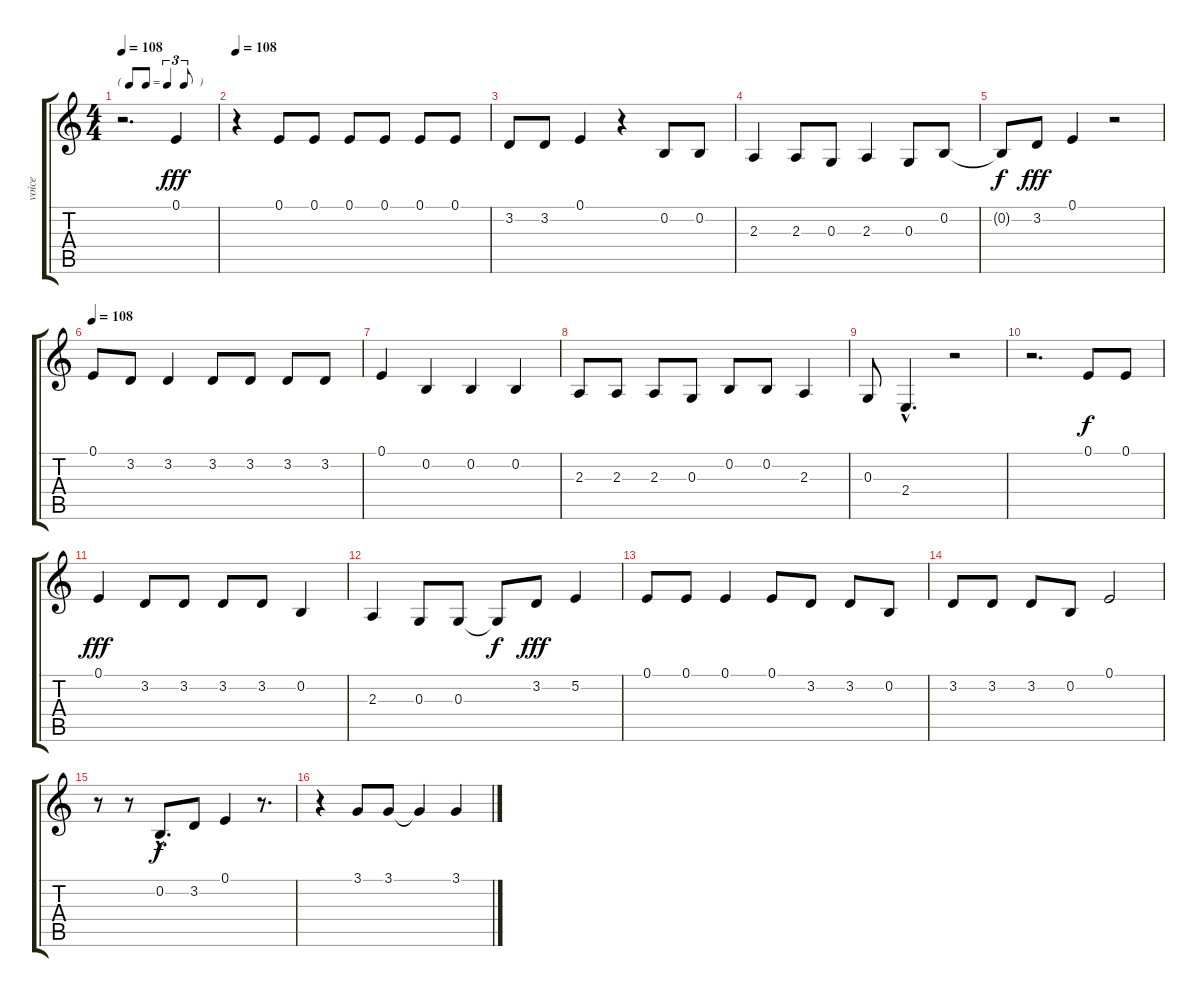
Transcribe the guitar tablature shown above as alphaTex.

\track ("voice" "voice") {instrument viola}
\staff {score tabs}
\tuning (E4 B3 G3 D3 A2 E2) {hide}
\ts (4 4)
\tf triplet8th
\tempo 108
\clef g2
\ks c
r.2{d dy f} 0.1.4{dy fff} |
\tempo 108
r.4 0.1.8 0.1.8 0.1.8 0.1.8 0.1.8 0.1.8 |
3.2.8 3.2.8 0.1.4 r.4 0.2.8 0.2.8 |
2.3.4 2.3.8 0.3.8 2.3.4 0.3.8 0.2.8 |
0.2{t}.8{dy f} 3.2.8{dy fff} 0.1.4 r.2 |
\tempo 108
0.1.8 3.2.8 3.2.4 3.2.8 3.2.8 3.2.8 3.2.8 |
0.1.4 0.2.4 0.2.4 0.2.4 |
2.3.8 2.3.8 2.3.8 0.3.8 0.2.8 0.2.8 2.3.4 |
0.3.8 2.4{hac}.4{d} r.2 |
r.2{d} 0.1.8{dy f} 0.1.8 |
0.1.4{dy fff} 3.2.8 3.2.8 3.2.8 3.2.8 0.2.4 |
2.3.4 0.3.8 0.3.8 0.3{t}.8{dy f} 3.2.8{dy fff} 5.2.4 |
0.1.8 0.1.8 0.1.4 0.1.8 3.2.8 3.2.8 0.2.8 |
3.2.8 3.2.8 3.2.8 0.2.8 0.1.2 |
r.8 r.8 0.2{hac}.8{d dy f} 3.2.8 0.1.4 r.8{d} |
r.4 3.1.8 3.1.8 3.1{t}.4 3.1.4
